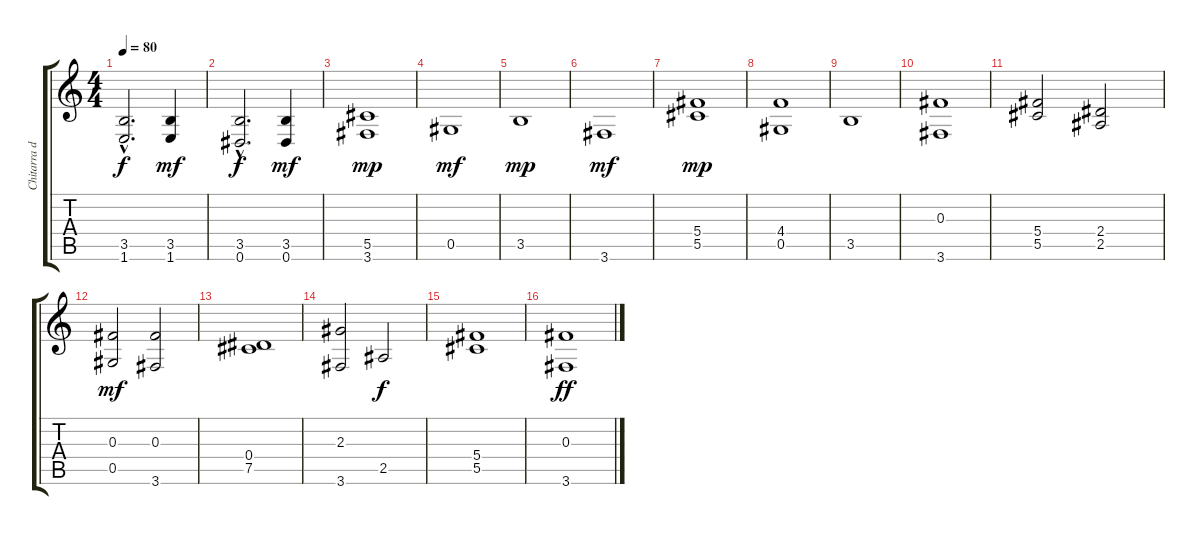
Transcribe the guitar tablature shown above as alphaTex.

\track ("Chitarra distorta" "Chitarra d") {instrument distortionguitar}
\staff {score tabs}
\tuning (Eb4 Bb3 Gb3 Db3 Ab2 Eb2) {hide}
\ts (4 4)
\tempo 80
\clef g2
\ks c
(3.5{hac} 1.6{hac}).2{d dy f} (3.5 1.6).4{dy mf} |
(3.5{hac} 0.6{hac}).2{d dy f} (3.5 0.6).4{dy mf} |
(5.5 3.6).1{dy mp} |
0.5.1{dy mf} |
3.5.1{dy mp} |
3.6.1{dy mf} |
(5.4 5.5).1{dy mp} |
(4.4 0.5).1 |
3.5.1 |
(0.3 3.6).1 |
(5.4 5.5).2 (2.4 2.5).2 |
(0.3 0.5).2{dy mf} (0.3 3.6).2 |
(0.4 7.5).1 |
(2.3 3.6).2 2.5.2{dy f} |
(5.4 5.5).1 |
(0.3 3.6).1{dy ff}
